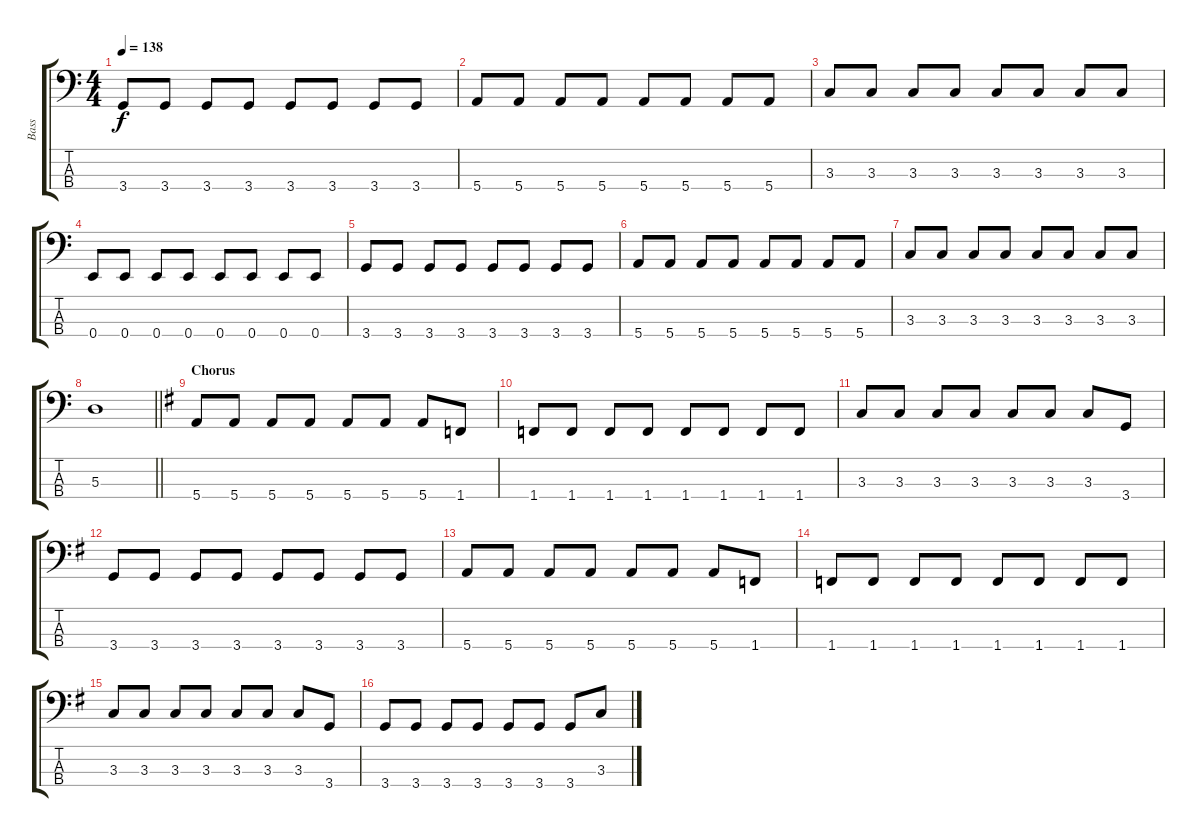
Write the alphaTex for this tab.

\track ("Bass" "Bass") {instrument electricbasspick}
\staff {score tabs}
\tuning (G2 D2 A1 E1) {hide}
\ts (4 4)
\tempo 138
\clef f4
\ks c
3.4.8{dy f} 3.4.8 3.4.8 3.4.8 3.4.8 3.4.8 3.4.8 3.4.8 |
5.4.8 5.4.8 5.4.8 5.4.8 5.4.8 5.4.8 5.4.8 5.4.8 |
3.3.8 3.3.8 3.3.8 3.3.8 3.3.8 3.3.8 3.3.8 3.3.8 |
0.4.8 0.4.8 0.4.8 0.4.8 0.4.8 0.4.8 0.4.8 0.4.8 |
3.4.8 3.4.8 3.4.8 3.4.8 3.4.8 3.4.8 3.4.8 3.4.8 |
5.4.8 5.4.8 5.4.8 5.4.8 5.4.8 5.4.8 5.4.8 5.4.8 |
3.3.8 3.3.8 3.3.8 3.3.8 3.3.8 3.3.8 3.3.8 3.3.8 |
\barLineRight lightlight
5.3.1 |
\section ("" "Chorus")
\ks g
5.4.8 5.4.8 5.4.8 5.4.8 5.4.8 5.4.8 5.4.8 1.4.8 |
1.4.8 1.4.8 1.4.8 1.4.8 1.4.8 1.4.8 1.4.8 1.4.8 |
3.3.8 3.3.8 3.3.8 3.3.8 3.3.8 3.3.8 3.3.8 3.4.8 |
3.4.8 3.4.8 3.4.8 3.4.8 3.4.8 3.4.8 3.4.8 3.4.8 |
5.4.8 5.4.8 5.4.8 5.4.8 5.4.8 5.4.8 5.4.8 1.4.8 |
1.4.8 1.4.8 1.4.8 1.4.8 1.4.8 1.4.8 1.4.8 1.4.8 |
3.3.8 3.3.8 3.3.8 3.3.8 3.3.8 3.3.8 3.3.8 3.4.8 |
3.4.8 3.4.8 3.4.8 3.4.8 3.4.8 3.4.8 3.4.8 3.3.8
